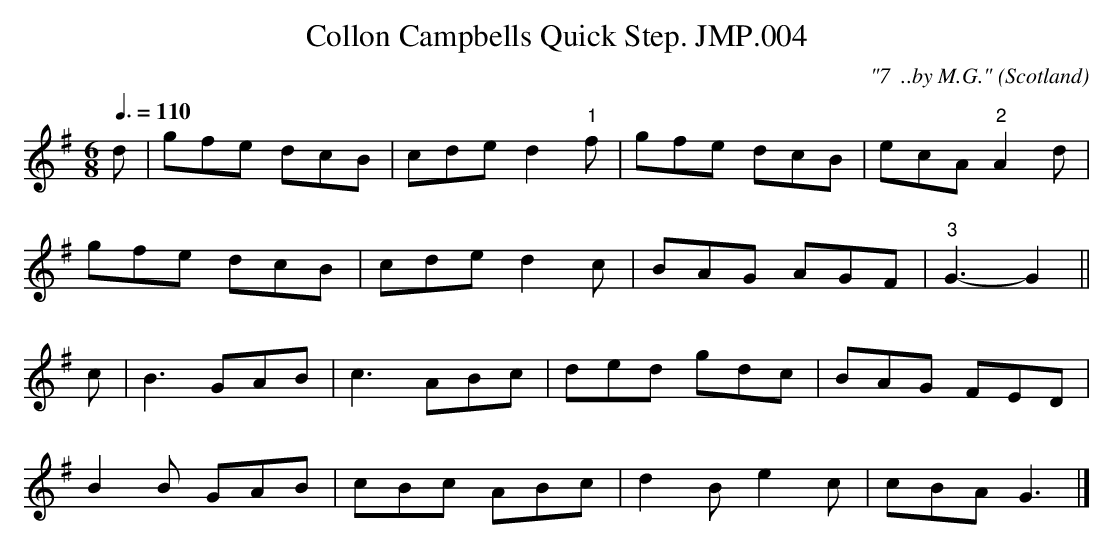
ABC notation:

X:1
T:Collon Campbells Quick Step. JMP.004
C:"7  ..by M.G."
L:1/8
M:6/8
O:Scotland
Q:3/8=110
K:G major
d | gfe dcB | cde  d2 "1"f | gfe dcB | ecA "2"A2d |!
gfe dcB | cde d2 c | BAG AGF|"3" G3-G2 ||!
c | B3 GAB | c3 ABc | ded gdc | BAG FED |!
B2B GAB | cBc ABc | d2B e2c | cBA G3 |]
